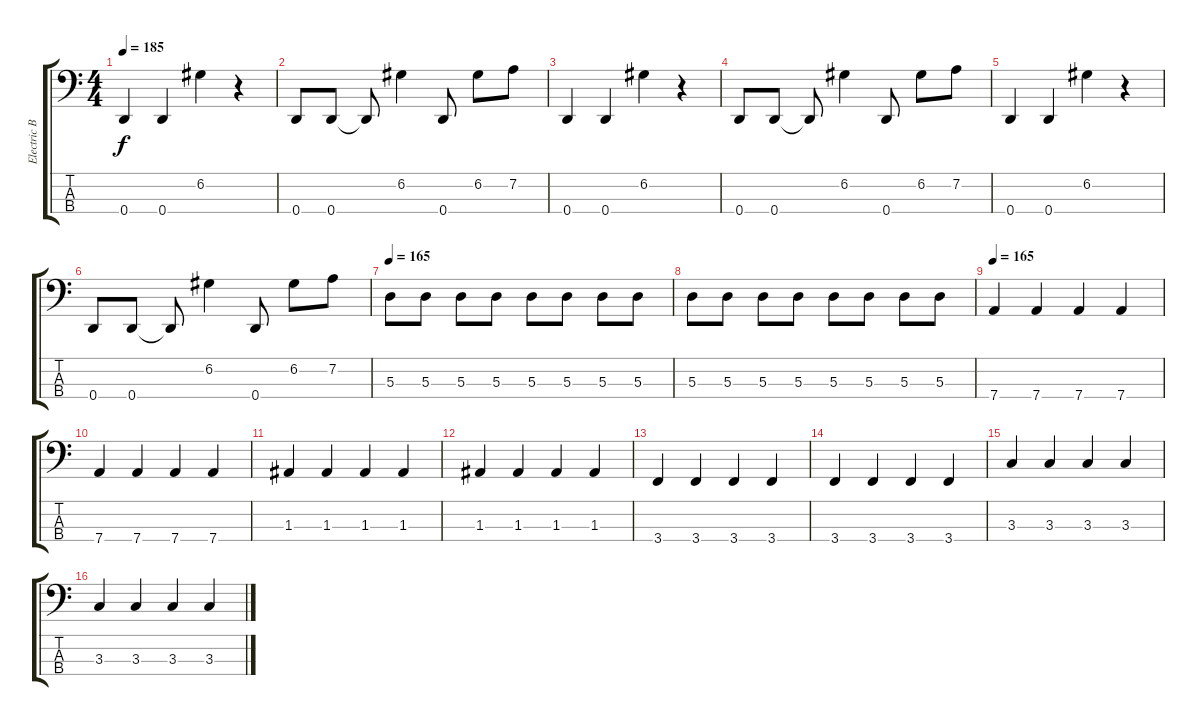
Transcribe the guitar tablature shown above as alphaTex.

\track ("Electric Bass" "Electric B") {instrument electricbassfinger}
\staff {score tabs}
\tuning (G2 D2 A1 D1) {hide}
\ts (4 4)
\tempo 185
\clef f4
\ks c
0.4.4{dy f} 0.4.4 6.2.4 r.4 |
0.4.8 0.4.8 0.4{t}.8 6.2.4 0.4.8 6.2.8 7.2.8 |
0.4.4 0.4.4 6.2.4 r.4 |
0.4.8 0.4.8 0.4{t}.8 6.2.4 0.4.8 6.2.8 7.2.8 |
0.4.4 0.4.4 6.2.4 r.4 |
0.4.8 0.4.8 0.4{t}.8 6.2.4 0.4.8 6.2.8 7.2.8 |
\tempo 165
5.3.8 5.3.8 5.3.8 5.3.8 5.3.8 5.3.8 5.3.8 5.3.8 |
5.3.8 5.3.8 5.3.8 5.3.8 5.3.8 5.3.8 5.3.8 5.3.8 |
\tempo 165
7.4.4 7.4.4 7.4.4 7.4.4 |
7.4.4 7.4.4 7.4.4 7.4.4 |
1.3.4 1.3.4 1.3.4 1.3.4 |
1.3.4 1.3.4 1.3.4 1.3.4 |
3.4.4 3.4.4 3.4.4 3.4.4 |
3.4.4 3.4.4 3.4.4 3.4.4 |
3.3.4 3.3.4 3.3.4 3.3.4 |
3.3.4 3.3.4 3.3.4 3.3.4
